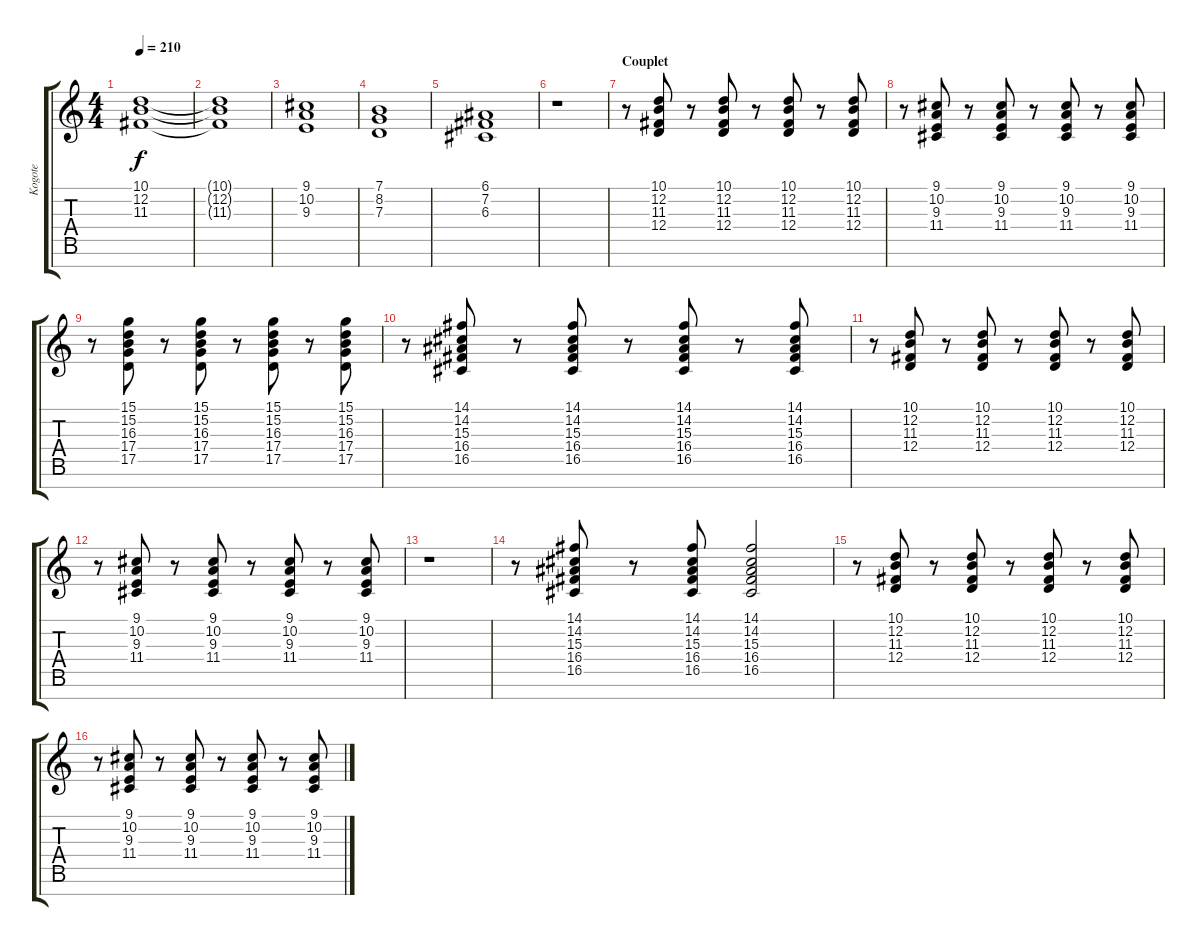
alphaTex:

\track ("Kogote" "Kogote") {instrument drawbarorgan}
\staff {score tabs}
\tuning (E4 B3 G3 D3 A2 E2 B1) {hide}
\ts (4 4)
\tempo 210
\clef g2
\ks c
(10.1 12.2 11.3).1{dy f} |
(10.1{t} 12.2{t} 11.3{t}).1 |
(9.1 10.2 9.3).1 |
(7.1 8.2 7.3).1 |
(6.1 7.2 6.3).1 |
r.1 |
\section ("" "Couplet")
r.8 (10.1 12.2 11.3 12.4).8 r.8 (10.1 12.2 11.3 12.4).8 r.8 (10.1 12.2 11.3 12.4).8 r.8 (10.1 12.2 11.3 12.4).8 |
r.8 (9.1 10.2 9.3 11.4).8 r.8 (9.1 10.2 9.3 11.4).8 r.8 (9.1 10.2 9.3 11.4).8 r.8 (9.1 10.2 9.3 11.4).8 |
r.8 (15.1 15.2 16.3 17.4 17.5).8 r.8 (15.1 15.2 16.3 17.4 17.5).8 r.8 (15.1 15.2 16.3 17.4 17.5).8 r.8 (15.1 15.2 16.3 17.4 17.5).8 |
r.8 (14.1 14.2 15.3 16.4 16.5).8 r.8 (14.1 14.2 15.3 16.4 16.5).8 r.8 (14.1 14.2 15.3 16.4 16.5).8 r.8 (14.1 14.2 15.3 16.4 16.5).8 |
r.8 (10.1 12.2 11.3 12.4).8 r.8 (10.1 12.2 11.3 12.4).8 r.8 (10.1 12.2 11.3 12.4).8 r.8 (10.1 12.2 11.3 12.4).8 |
r.8 (9.1 10.2 9.3 11.4).8 r.8 (9.1 10.2 9.3 11.4).8 r.8 (9.1 10.2 9.3 11.4).8 r.8 (9.1 10.2 9.3 11.4).8 |
r.1 |
r.8 (14.1 14.2 15.3 16.4 16.5).8 r.8 (14.1 14.2 15.3 16.4 16.5).8 (14.1 14.2 15.3 16.4 16.5).2 |
r.8 (10.1 12.2 11.3 12.4).8 r.8 (10.1 12.2 11.3 12.4).8 r.8 (10.1 12.2 11.3 12.4).8 r.8 (10.1 12.2 11.3 12.4).8 |
r.8 (9.1 10.2 9.3 11.4).8 r.8 (9.1 10.2 9.3 11.4).8 r.8 (9.1 10.2 9.3 11.4).8 r.8 (9.1 10.2 9.3 11.4).8
